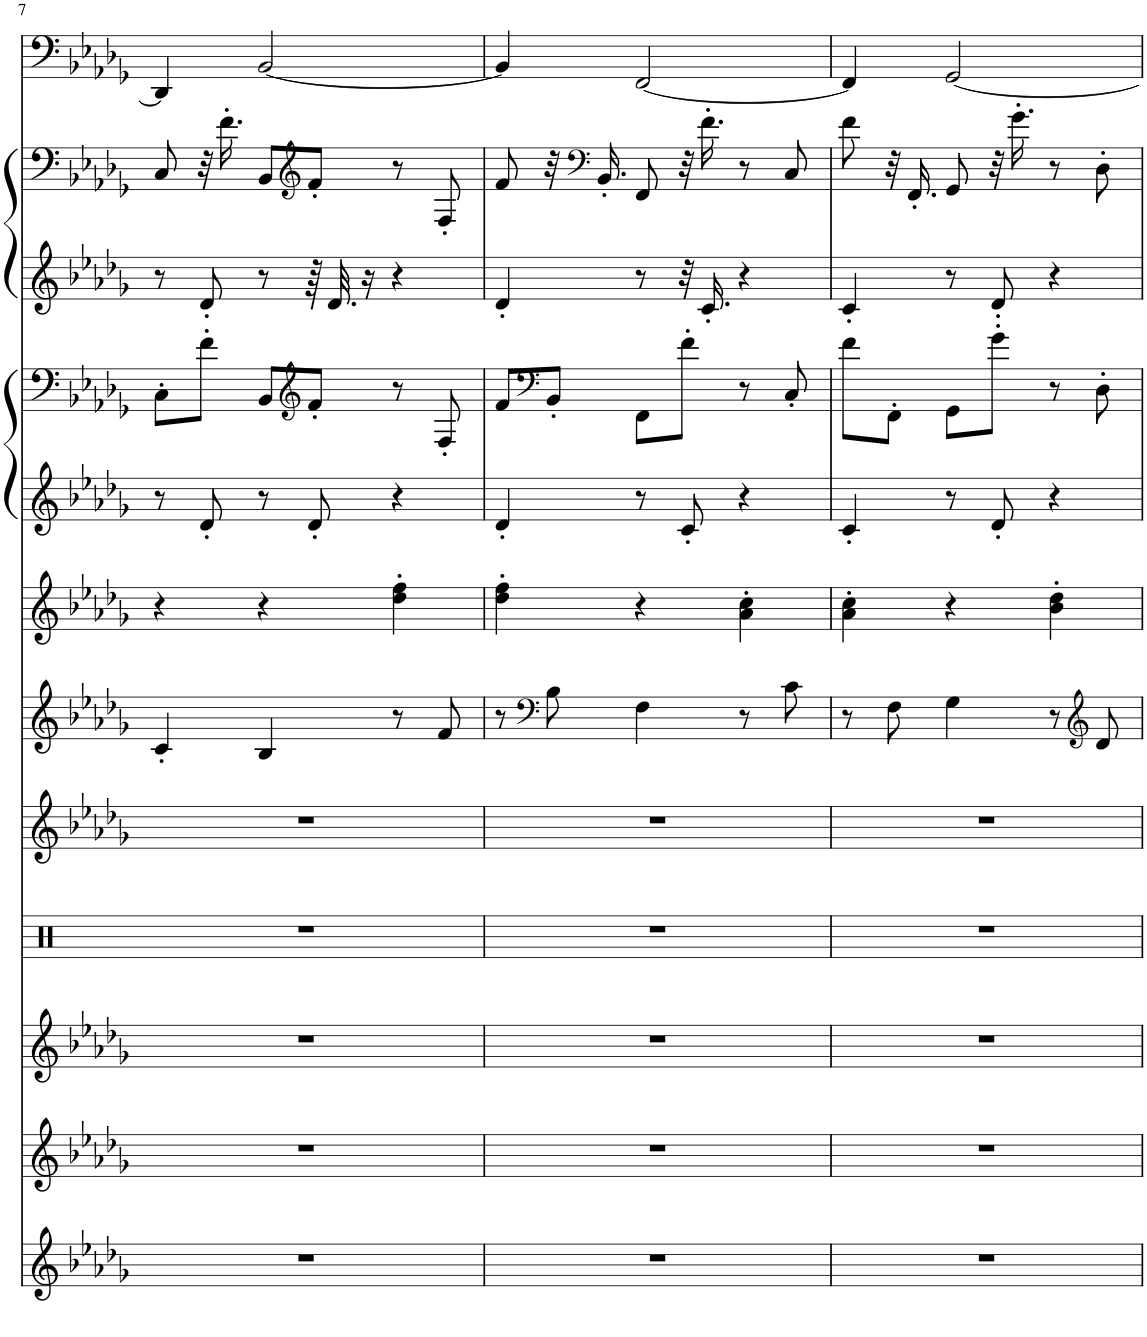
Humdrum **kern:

**kern	**kern	**kern	**kern	**kern	**kern	**kern	**kern	**kern	**kern	**kern	**kern
*part10	*part9	*part8	*part7	*part6	*part5	*part4	*part3	*part3	*part2	*part2	*part1
*staff12	*staff11	*staff10	*staff9	*staff8	*staff7	*staff6	*staff5	*staff4	*staff3	*staff2	*staff1
*I"Alto Sax, ru@euronet.nl	*I"Flute, Ron Uiterwijk	*I"Clarinet, Converted to XG	*I"Percussion	*I"Jazz Guitar	*I"E.Piano 2	*I"Clav.	*I"Harpsichord	*	*I"Harpsichord	*	*I"Fretless Bass
*I'A Sax	*I'Fl	*I'Cl	*	*	*I'E.Pno	*I'Clv	*I'Hpschd	*	*I'Hpschd	*	*
!!LO:PB:g=z
*clefG2	*clefG2	*clefG2	*clefX	*clefG2	*clefG2	*clefG2	*clefG2	*clefF4	*clefG2	*clefF4	*clefF4
*Trd5c9	*	*Trd1c2	*	*	*	*	*	*	*	*	*
*k[b-e-a-d-g-]	*k[b-e-a-d-g-]	*k[b-e-a-d-g-]	*k[]	*k[b-e-a-d-g-]	*k[b-e-a-d-g-]	*k[b-e-a-d-g-]	*k[b-e-a-d-g-]	*k[b-e-a-d-g-]	*k[b-e-a-d-g-]	*k[b-e-a-d-g-]	*k[b-e-a-d-g-]
*M3/4	*M3/4	*M3/4	*M3/4	*M3/4	*M3/4	*M3/4	*M3/4	*M3/4	*M3/4	*M3/4	*M3/4
=7	=7	=7	=7	=7	=7	=7	=7	=7	=7	=7	=7
2.r	2.r	2.r	2.r	2.r	4c'/	4r	8r	8C'\L	8r	8C/	4DD-/]
.	.	.	.	.	.	.	8d-'/	8f'\J	8d-'/	32r	.
.	.	.	.	.	.	.	.	.	.	16.f'\	.
.	.	.	.	.	4B-/	4r	8r	8BB-/L	8r	8BB-/L	[2BB-/
*	*	*	*	*	*	*	*	*clefG2	*	*clefG2	*
.	.	.	.	.	.	.	8d-'/	8f'/J	64r	8f'/J	.
.	.	.	.	.	.	.	.	.	32.d-/	.	.
.	.	.	.	.	.	.	.	.	16r	.	.
.	.	.	.	.	8r	4dd-\' 4ff\'	4r	8r	4r	8r	.
.	.	.	.	.	8f/	.	.	8F'/	.	8F'/	.
=8	=8	=8	=8	=8	=8	=8	=8	=8	=8	=8	=8
2.r	2.r	2.r	2.r	2.r	8r	4dd-\' 4ff\'	4d-'/	8f/L	4d-'/	8f/	4BB-/]
*	*	*	*	*	*clefF4	*	*	*clefF4	*	*	*
.	.	.	.	.	8B-\	.	.	8BB-'/J	.	32r	.
*	*	*	*	*	*	*	*	*	*	*clefF4	*
.	.	.	.	.	.	.	.	.	.	16.BB-'/	.
.	.	.	.	.	4F\	4r	8r	8FF\L	8r	8FF/	[2FF/
.	.	.	.	.	.	.	8c'/	8f'\J	32r	32r	.
.	.	.	.	.	.	.	.	.	16.c'/	16.f'\	.
.	.	.	.	.	8r	4a-\' 4cc\'	4r	8r	4r	8r	.
.	.	.	.	.	8c\	.	.	8C'/	.	8C/	.
=9	=9	=9	=9	=9	=9	=9	=9	=9	=9	=9	=9
2.r	2.r	2.r	2.r	2.r	8r	4a-\' 4cc\'	4c'/	8f\L	4c'/	8f\	4FF/]
.	.	.	.	.	8F\	.	.	8FF'\J	.	32r	.
.	.	.	.	.	.	.	.	.	.	16.FF'/	.
.	.	.	.	.	4G-\	4r	8r	8GG-\L	8r	8GG-/	[2GG-/
.	.	.	.	.	.	.	8d-'/	8g-'\J	8d-'/	32r	.
.	.	.	.	.	.	.	.	.	.	16.g-'\	.
.	.	.	.	.	8r	4b-\' 4dd-\'	4r	8r	4r	8r	.
*	*	*	*	*	*clefG2	*	*	*	*	*	*
.	.	.	.	.	8d-/	.	.	8D-'\	.	8D-'\	.
=	=	=	=	=	=	=	=	=	=	=	=
*-	*-	*-	*-	*-	*-	*-	*-	*-	*-	*-	*-
